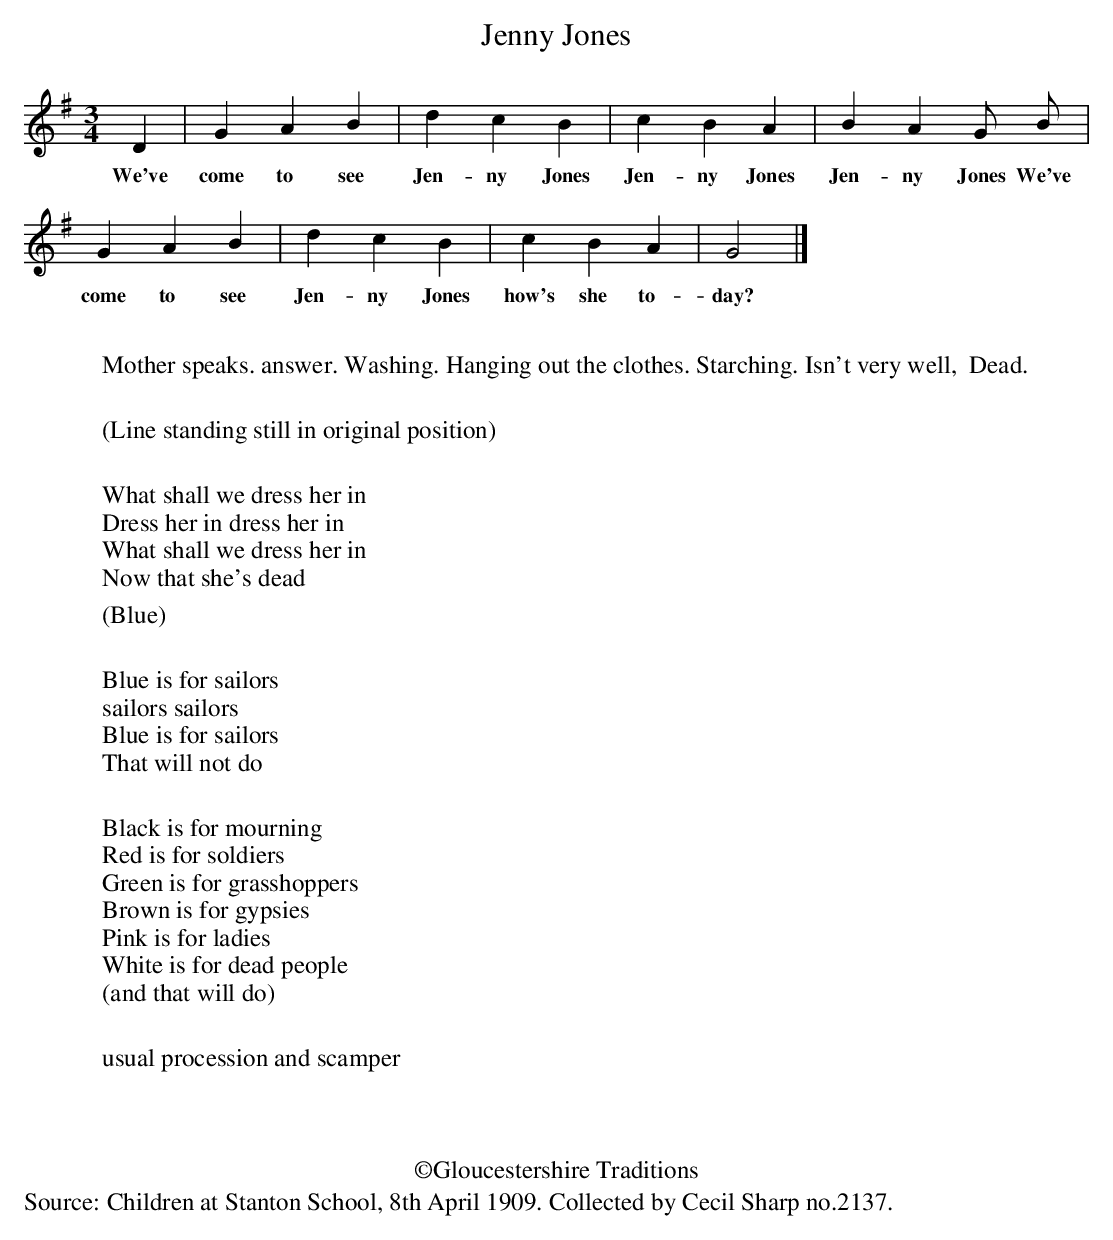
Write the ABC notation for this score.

X:1
T: Jenny Jones
M: 3/4
L: 1/4
K: G
D | GAB |dcB |cBA | BAG/2 B/2 |
w: We've come to see Jen-ny Jones Jen-ny Jones Jen-ny Jones We've
GAB | dcB | cBA | G2 |]
w:come to see Jen-ny Jones how's she to-day?
W:
%%text
W:Mother speaks. answer. Washing. Hanging out the clothes. Starching. Isn't very well,  Dead.
%%text
W:
W:(Line standing still in original position)
%%text
W:
W:What shall we dress her in
W:Dress her in dress her in
W:What shall we dress her in
W:Now that she's dead
%%text
W:    (Blue)
%%text
W:
W:Blue is for sailors
W:sailors sailors
W:Blue is for sailors
W:That will not do
%%text
W:
W:Black is for mourning
W:Red is for soldiers
W:Green is for grasshoppers
W:Brown is for gypsies
W:Pink is for ladies
W:White is for dead people
W:(and that will do)
%%text
W:
W: usual procession and scamper
W:
%%text
%%text
%%text
W:
W:
